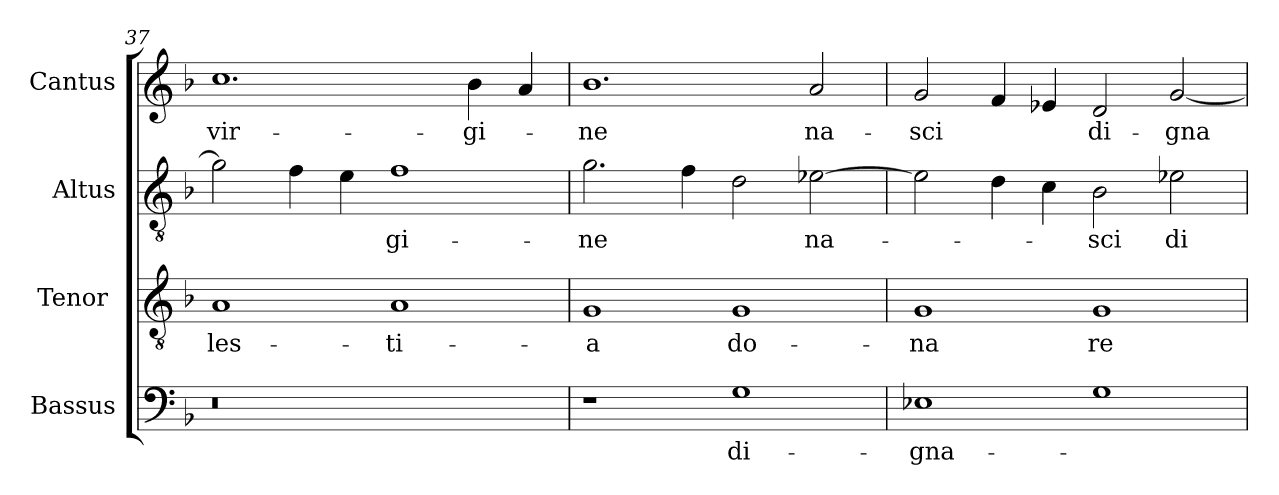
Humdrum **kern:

**kern	**text	**kern	**text	**kern	**text	**kern	**text
*part4	*part4	*part3	*part3	*part2	*part2	*part1	*part1
*staff4	*staff4	*staff3	*staff3	*staff2	*staff2	*staff1	*staff1
*I"Bassus	*	*I"Tenor 	*	*I"Altus	*	*I"Cantus	*
*clefF4	*	*clefGv2	*	*clefGv2	*	*clefG2	*
*k[b-]	*	*k[b-]	*	*k[b-]	*	*k[b-]	*
*F:	*	*F:	*	*F:	*	*F:	*
=37	=37	=37	=37	=37	=37	=37	=37
0r	.	1A/	-les-	2g\]	.	1.cc\	vir-
.	.	.	.	4f\	.	.	.
.	.	.	.	4e\	.	.	.
!	!	!	!	!	!LO:LY:i	!	!
.	.	1A/	-ti-	1f\	-gi-	.	.
.	.	.	.	.	.	4b-\	-gi-
.	.	.	.	.	.	4a/	.
!!LO:LB:g=z
=38	=38	=38	=38	=38	=38	=38	=38
!	!	!	!	!	!LO:LY:i	!	!
1r	.	1G/	-a	2.g\	-ne	1.b-\	-ne
.	.	.	.	4f\	.	.	.
!	!LO:LY:i	!	!	!	!	!	!
1G\	di-	1G/	do-	2d\	.	.	.
!	!	!	!	!	!LO:LY:i	!	!
.	.	.	.	[2e-X\	na-	2a/	na-
=39	=39	=39	=39	=39	=39	=39	=39
!	!LO:LY:i	!	!	!	!	!	!
1E-X\	-gna-	1G/	-na	2e-\]	.	2g/	-sci
.	.	.	.	4d\	.	4f/	.
.	.	.	.	4c\	.	4e-X/	.
!	!	!	!	!	!LO:LY:i	!	!
1G\	.	1G/	re-	2B-\	-sci	2d/	di-
!	!	!	!	!	!LO:LY:i	!	!
.	.	.	.	2e-X\	di-	[2g/	-gna-
=	=	=	=	=	=	=	=
*-	*-	*-	*-	*-	*-	*-	*-
